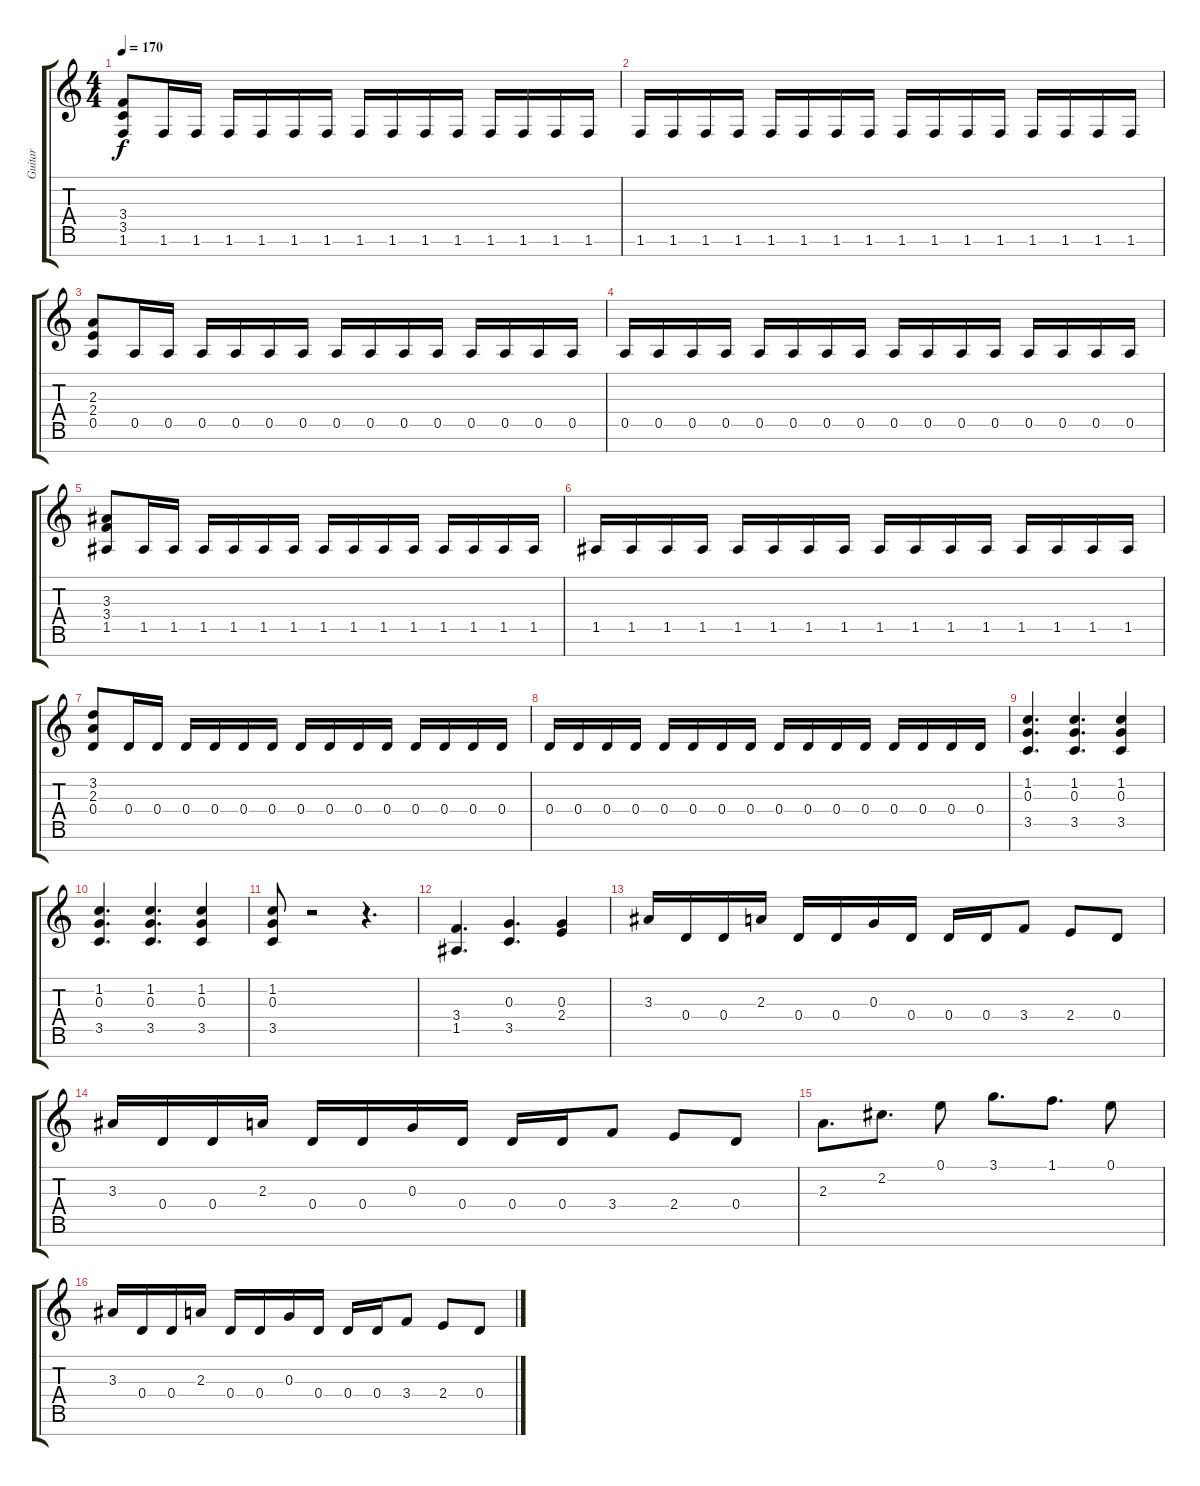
\track ("Guitar" "Guitar") {instrument distortionguitar}
\staff {score tabs}
\tuning (E4 B3 G3 D3 A2 E2 B1) {hide}
\ts (4 4)
\tempo 170
\clef g2
\ks c
(3.4 3.5 1.6).8{dy f} 1.6.16 1.6.16 1.6.16 1.6.16 1.6.16 1.6.16 1.6.16 1.6.16 1.6.16 1.6.16 1.6.16 1.6.16 1.6.16 1.6.16 |
1.6.16 1.6.16 1.6.16 1.6.16 1.6.16 1.6.16 1.6.16 1.6.16 1.6.16 1.6.16 1.6.16 1.6.16 1.6.16 1.6.16 1.6.16 1.6.16 |
(2.3 2.4 0.5).8 0.5.16 0.5.16 0.5.16 0.5.16 0.5.16 0.5.16 0.5.16 0.5.16 0.5.16 0.5.16 0.5.16 0.5.16 0.5.16 0.5.16 |
0.5.16 0.5.16 0.5.16 0.5.16 0.5.16 0.5.16 0.5.16 0.5.16 0.5.16 0.5.16 0.5.16 0.5.16 0.5.16 0.5.16 0.5.16 0.5.16 |
(3.3 3.4 1.5).8 1.5.16 1.5.16 1.5.16 1.5.16 1.5.16 1.5.16 1.5.16 1.5.16 1.5.16 1.5.16 1.5.16 1.5.16 1.5.16 1.5.16 |
1.5.16 1.5.16 1.5.16 1.5.16 1.5.16 1.5.16 1.5.16 1.5.16 1.5.16 1.5.16 1.5.16 1.5.16 1.5.16 1.5.16 1.5.16 1.5.16 |
(3.2 2.3 0.4).8 0.4.16 0.4.16 0.4.16 0.4.16 0.4.16 0.4.16 0.4.16 0.4.16 0.4.16 0.4.16 0.4.16 0.4.16 0.4.16 0.4.16 |
0.4.16 0.4.16 0.4.16 0.4.16 0.4.16 0.4.16 0.4.16 0.4.16 0.4.16 0.4.16 0.4.16 0.4.16 0.4.16 0.4.16 0.4.16 0.4.16 |
(1.2 0.3 3.5).4{d} (1.2 0.3 3.5).4{d} (1.2 0.3 3.5).4 |
(1.2 0.3 3.5).4{d} (1.2 0.3 3.5).4{d} (1.2 0.3 3.5).4 |
(1.2 0.3 3.5).8 r.2 r.4{d} |
(3.4 1.5).4{d} (0.3 3.5).4{d} (0.3 2.4).4 |
3.3.16 0.4.16 0.4.16 2.3.16 0.4.16 0.4.16 0.3.16 0.4.16 0.4.16 0.4.16 3.4.8 2.4.8 0.4.8 |
3.3.16 0.4.16 0.4.16 2.3.16 0.4.16 0.4.16 0.3.16 0.4.16 0.4.16 0.4.16 3.4.8 2.4.8 0.4.8 |
2.3.8{d} 2.2.8{d} 0.1.8 3.1.8{d} 1.1.8{d} 0.1.8 |
3.3.16 0.4.16 0.4.16 2.3.16 0.4.16 0.4.16 0.3.16 0.4.16 0.4.16 0.4.16 3.4.8 2.4.8 0.4.8
